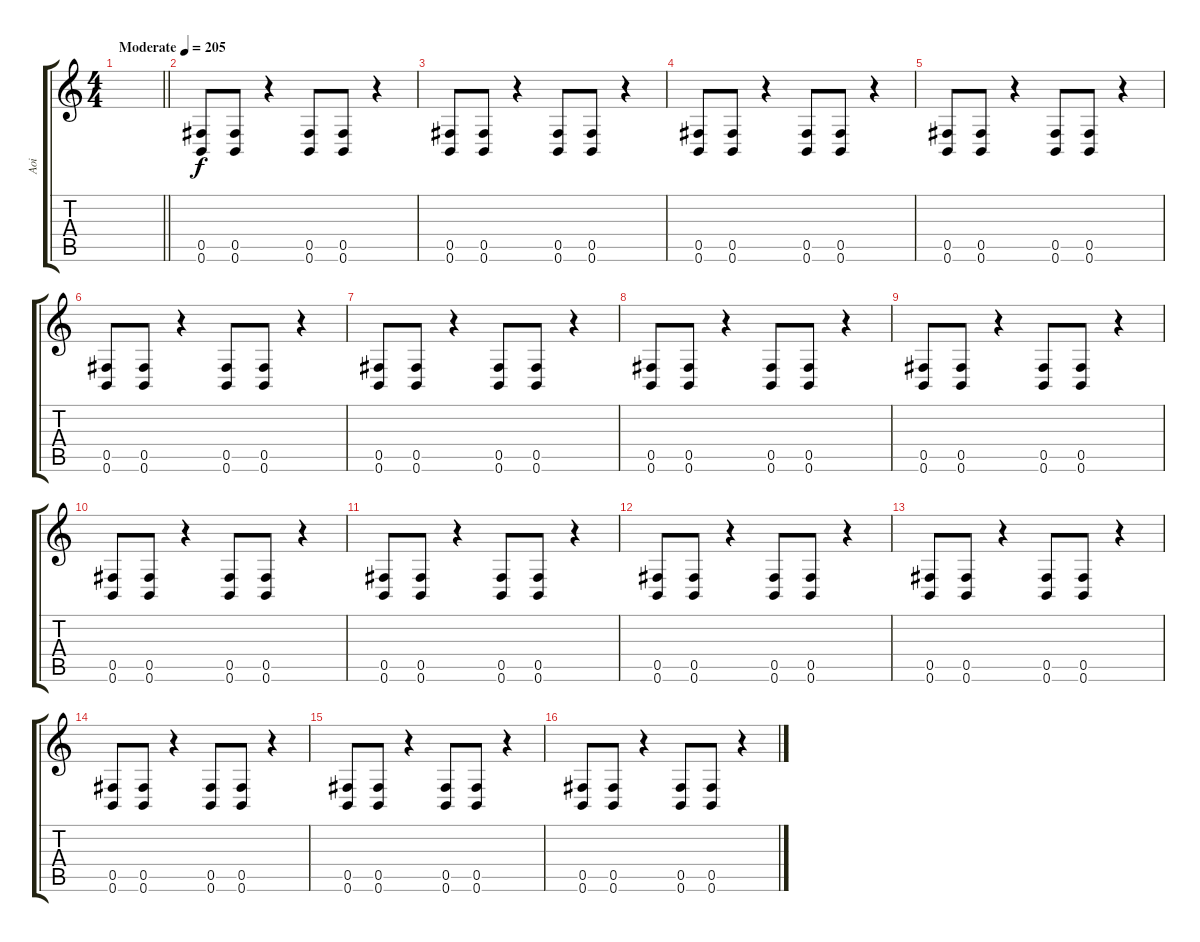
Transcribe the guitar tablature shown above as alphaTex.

\track ("Aoi" "Aoi") {instrument distortionguitar}
\staff {score tabs}
\tuning (Db4 Ab3 E3 B2 Gb2 B1) {hide}
\ts (4 4)
\tempo (205 "Moderate")
\clef g2
\barLineRight lightlight
\ks c
|
(0.5 0.6).8 (0.5 0.6).8 r.4 (0.5 0.6).8 (0.5 0.6).8 r.4 |
(0.5 0.6).8 (0.5 0.6).8 r.4 (0.5 0.6).8 (0.5 0.6).8 r.4 |
(0.5 0.6).8 (0.5 0.6).8 r.4 (0.5 0.6).8 (0.5 0.6).8 r.4 |
(0.5 0.6).8 (0.5 0.6).8 r.4 (0.5 0.6).8 (0.5 0.6).8 r.4 |
(0.5 0.6).8 (0.5 0.6).8 r.4 (0.5 0.6).8 (0.5 0.6).8 r.4 |
(0.5 0.6).8 (0.5 0.6).8 r.4 (0.5 0.6).8 (0.5 0.6).8 r.4 |
(0.5 0.6).8 (0.5 0.6).8 r.4 (0.5 0.6).8 (0.5 0.6).8 r.4 |
(0.5 0.6).8 (0.5 0.6).8 r.4 (0.5 0.6).8 (0.5 0.6).8 r.4 |
(0.5 0.6).8 (0.5 0.6).8 r.4 (0.5 0.6).8 (0.5 0.6).8 r.4 |
(0.5 0.6).8 (0.5 0.6).8 r.4 (0.5 0.6).8 (0.5 0.6).8 r.4 |
(0.5 0.6).8 (0.5 0.6).8 r.4 (0.5 0.6).8 (0.5 0.6).8 r.4 |
(0.5 0.6).8 (0.5 0.6).8 r.4 (0.5 0.6).8 (0.5 0.6).8 r.4 |
(0.5 0.6).8 (0.5 0.6).8 r.4 (0.5 0.6).8 (0.5 0.6).8 r.4 |
(0.5 0.6).8 (0.5 0.6).8 r.4 (0.5 0.6).8 (0.5 0.6).8 r.4 |
(0.5 0.6).8 (0.5 0.6).8 r.4 (0.5 0.6).8 (0.5 0.6).8 r.4
